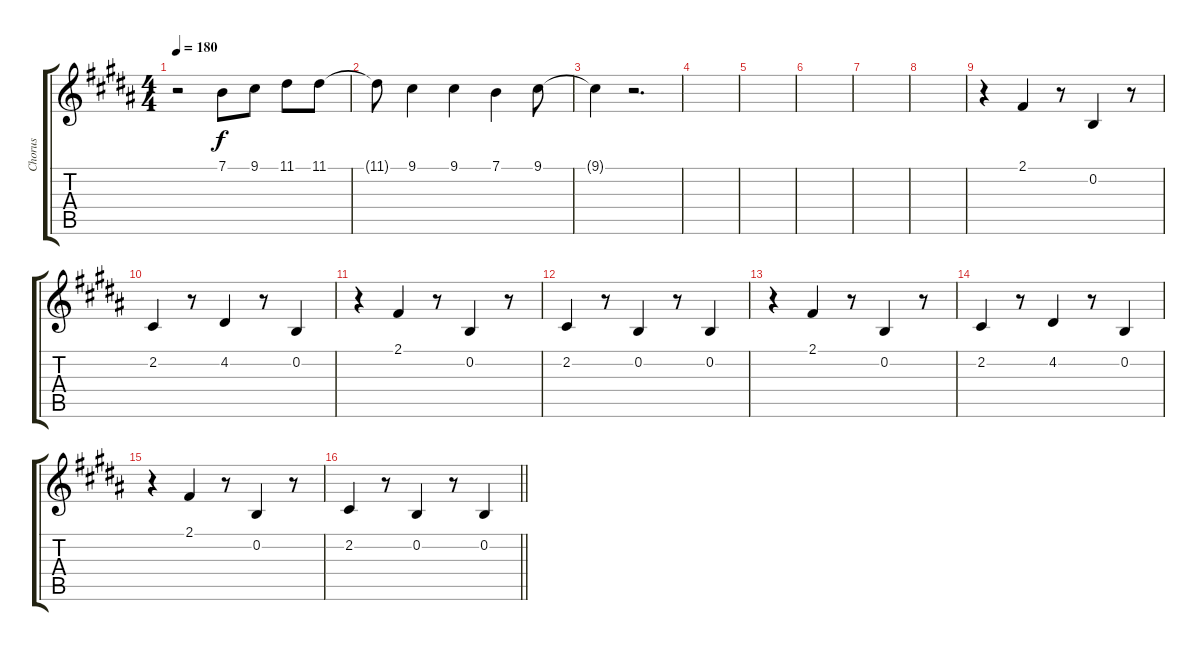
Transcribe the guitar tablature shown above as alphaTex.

\track ("Chorus" "Chorus") {instrument flute}
\staff {score tabs}
\tuning (E4 B3 G3 D3 A2 E2) {hide}
\ts (4 4)
\tempo 180
\clef g2
\ks b
r.2{dy f} 7.1.8 9.1.8 11.1.8 11.1.8 |
11.1{t}.8 9.1.4 9.1.4 7.1.4 9.1.8 |
9.1{t}.4 r.2{d} |
|
|
|
|
|
r.4 2.1.4 r.8 0.2.4 r.8 |
2.2.4 r.8 4.2.4 r.8 0.2.4 |
r.4 2.1.4 r.8 0.2.4 r.8 |
2.2.4 r.8 0.2.4 r.8 0.2.4 |
r.4 2.1.4 r.8 0.2.4 r.8 |
2.2.4 r.8 4.2.4 r.8 0.2.4 |
r.4 2.1.4 r.8 0.2.4 r.8 |
\barLineRight lightlight
2.2.4 r.8 0.2.4 r.8 0.2.4
